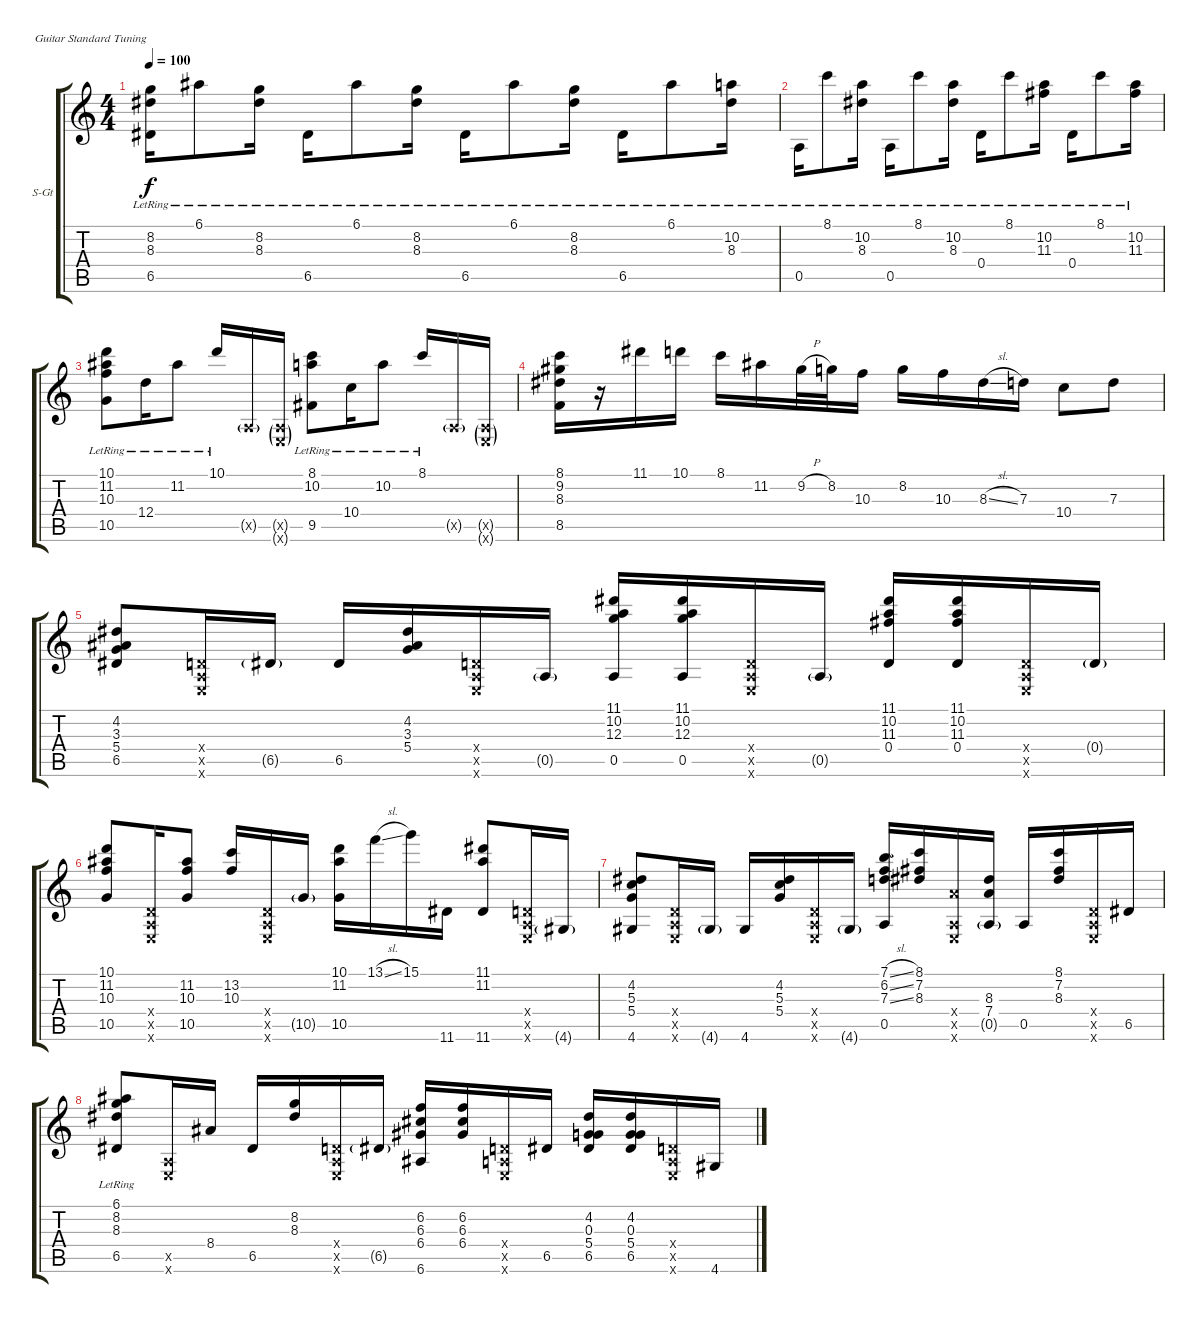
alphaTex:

\defaultSystemsLayout 4
\bracketExtendMode groupsimilarinstruments
\firstSystemTrackNameOrientation horizontal
\otherSystemsTrackNameOrientation horizontal
\track ("Steel Guitar" "S-Gt") {instrument acousticguitarsteel}
\staff {score tabs}
\tuning (E4 B3 G3 D3 A2 E2)
\ts (4 4)
\tempo 100
\clef g2
\ks c
(8.2{lr} 6.5{lr} 8.3{lr}).16{dy f} 6.1{lr}.8 (8.2{lr} 8.3).16 6.5{lr}.16 6.1{lr}.8 (8.2{lr} 8.3).16 6.5{lr}.16 6.1{lr}.8 (8.2{lr} 8.3).16 6.5{lr}.16 6.1{lr}.8 (10.2{lr} 8.3).16 |
0.5{lr}.16 8.1{lr}.8 (10.2{lr} 8.3{lr}).16 0.5{lr}.16 8.1{lr}.8 (10.2{lr} 8.3{lr}).16 0.4{lr}.16 8.1{lr}.8 (10.2{lr} 11.3{lr}).16 0.4{lr}.16 8.1{lr}.8 (10.2{lr} 11.3{lr}).16 |
(10.5{lr} 10.3{lr} 11.2{lr} 10.1{lr}).8 12.4{lr}.16 11.2{lr}.8 10.1{lr}.16 0.5{g x}.16 (0.6{g x} 0.5{g x}).16 (9.5{lr} 10.2{lr} 8.1{lr}).8 10.4{lr}.16 10.2{lr}.8 8.1{lr}.16 0.5{g x}.16 (0.6{g x} 0.5{g x}).16 |
(8.5 8.3 9.2 8.1).16 r.16 11.1.16 10.1.16 8.1.16 11.2.16 9.2{h}.32 8.2.32 10.3.16 8.2.16 10.3.16 8.3{sl}.16 7.3.16 10.4.8 7.3.8 |
(4.2 3.3 5.4 6.5).8 (0.6{x} 0.5{x} 0.4{x}).16 6.5{g}.16 6.5.16 (4.2 3.3 5.4).16 (0.6{x} 0.5{x} 0.4{x}).16 0.5{g}.16 (11.1 10.2 12.3 0.5).16 (11.1 10.2 12.3 0.5).16 (0.6{x} 0.5{x} 0.4{x}).16 0.5{g}.16 (11.1 10.2 11.3 0.4).16 (11.1 10.2 11.3 0.4).16 (0.6{x} 0.5{x} 0.4{x}).16 0.4{g}.16 |
(10.1 10.5 10.3 11.2).8 (0.6{x} 0.5{x} 0.4{x}).16 (11.2 10.3 10.5).8 (13.2 10.3).16 (0.6{x} 0.5{x} 0.4{x}).16 10.5{g}.16 (10.1 10.5 11.2).16 13.1{sl}.16 15.1.16 11.6.16 (11.1 11.2 11.6).8 (0.6{x} 0.5{x} 0.4{x}).16 4.6{g}.16 |
(4.6 4.2 5.3 5.4).8 (0.6{x} 0.5{x} 0.4{x}).16 4.6{g}.16 4.6.16 (4.2 5.3 5.4).16 (0.6{x} 0.5{x} 0.4{x}).16 4.6{g}.16 (7.3{sl} 6.2{sl} 7.1{sl} 0.5).16 (7.2 8.3 8.1).16 (7.4{x} 0.6{x} 0.5{x}).16 (0.5{g} 7.4 8.3).16 0.5.16 (7.2 8.3 8.1).16 (0.5{x} 0.4{x} 0.6{x}).16 6.5.16 |
(6.1{lr} 6.5{lr} 8.2{lr} 8.3{lr}).8 (0.6{x} 0.5{x}).16 8.4.16 6.5.16 (8.3 8.2).16 (0.6{x} 0.5{x} 0.4{x}).16 6.5{g}.16 (6.2 6.3 6.4 6.6).16 (6.2 6.3 6.4).16 (0.6{x} 0.5{x} 0.4{x}).16 6.5.16 (4.2 0.3 6.5 5.4).16 (4.2 0.3 5.4 6.5).16 (0.6{x} 0.5{x} 0.4{x}).16 4.6.16
